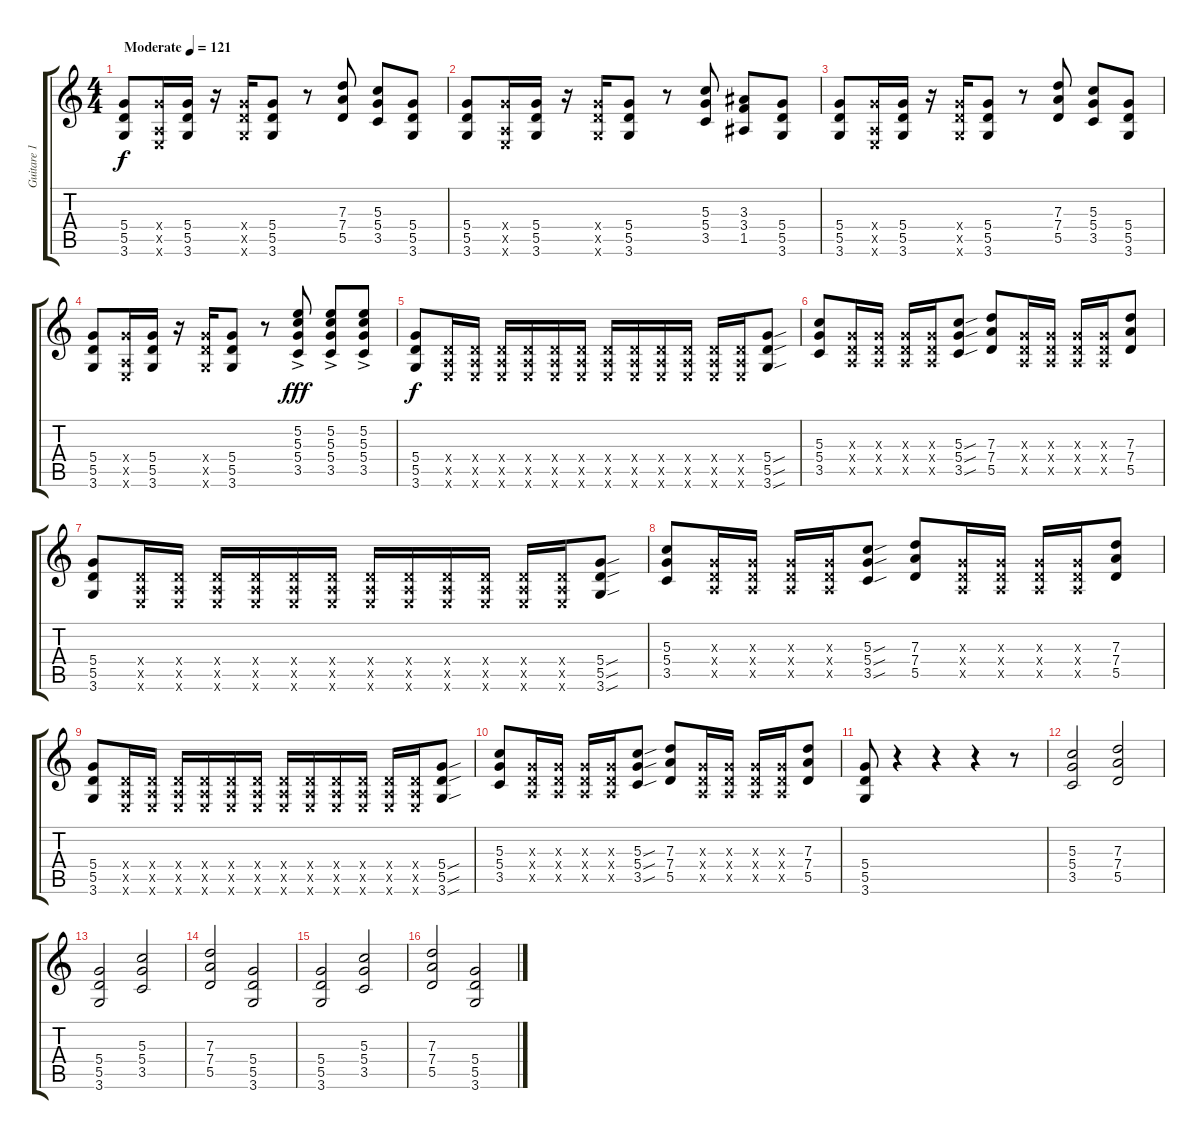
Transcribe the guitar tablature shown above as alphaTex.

\track ("Guitare 1" "Guitare 1") {instrument overdrivenguitar}
\staff {score tabs}
\tuning (E4 B3 G3 D3 A2 E2) {hide}
\ts (4 4)
\tempo (121 "Moderate")
\clef g2
\ks c
(5.4 5.5 3.6).8{dy f instrument overdrivenguitar} (5.4{x} 0.5{x} 0.6{x}).16 (5.4 5.5 3.6).16 r.16 (5.4{x} 5.5{x} 3.6{x}).16 (5.4 5.5 3.6).8 r.8 (7.3 7.4 5.5).8 (5.3 5.4 3.5).8 (5.4 5.5 3.6).8 |
(5.4 5.5 3.6).8 (5.4{x} 0.5{x} 0.6{x}).16 (5.4 5.5 3.6).16 r.16 (5.4{x} 5.5{x} 3.6{x}).16 (5.4 5.5 3.6).8 r.8 (5.3 5.4 3.5).8 (3.3 3.4 1.5).8 (5.4 5.5 3.6).8 |
(5.4 5.5 3.6).8 (5.4{x} 0.5{x} 0.6{x}).16 (5.4 5.5 3.6).16 r.16 (5.4{x} 5.5{x} 3.6{x}).16 (5.4 5.5 3.6).8 r.8 (7.3 7.4 5.5).8 (5.3 5.4 3.5).8 (5.4 5.5 3.6).8 |
(5.4 5.5 3.6).8 (5.4{x} 0.5{x} 0.6{x}).16 (5.4 5.5 3.6).16 r.16 (5.4{x} 5.5{x} 3.6{x}).16 (5.4 5.5 3.6).8 r.8 (5.2 5.3{ac} 5.4 3.5).8{dy fff} (5.2 5.3{ac} 5.4 3.5).8 (5.2 5.3{ac} 5.4 3.5).8 |
(5.4 5.5 3.6).8{dy f} (0.4{x} 0.5{x} 0.6{x}).16 (0.4{x} 0.5{x} 0.6{x}).16 (0.4{x} 0.5{x} 0.6{x}).16 (0.4{x} 0.5{x} 0.6{x}).16 (0.4{x} 0.5{x} 0.6{x}).16 (0.4{x} 0.5{x} 0.6{x}).16 (0.4{x} 0.5{x} 0.6{x}).16 (0.4{x} 0.5{x} 0.6{x}).16 (0.4{x} 0.5{x} 0.6{x}).16 (0.4{x} 0.5{x} 0.6{x}).16 (0.4{x} 0.5{x} 0.6{x}).16 (0.4{x} 0.5{x} 0.6{x}).16 (5.4{sou} 5.5{sou} 3.6{sou}).8 |
(5.3 5.4 3.5).8 (0.3{x} 0.4{x} 0.5{x}).16 (0.3{x} 0.4{x} 0.5{x}).16 (0.3{x} 0.4{x} 0.5{x}).16 (0.3{x} 0.4{x} 0.5{x}).16 (5.3{sou} 5.4{sou} 3.5{sou}).8 (7.3 7.4 5.5).8 (0.3{x} 0.4{x} 0.5{x}).16 (0.3{x} 0.4{x} 0.5{x}).16 (0.3{x} 0.4{x} 0.5{x}).16 (0.3{x} 0.4{x} 0.5{x}).16 (7.3 7.4 5.5).8 |
(5.4 5.5 3.6).8 (0.4{x} 0.5{x} 0.6{x}).16 (0.4{x} 0.5{x} 0.6{x}).16 (0.4{x} 0.5{x} 0.6{x}).16 (0.4{x} 0.5{x} 0.6{x}).16 (0.4{x} 0.5{x} 0.6{x}).16 (0.4{x} 0.5{x} 0.6{x}).16 (0.4{x} 0.5{x} 0.6{x}).16 (0.4{x} 0.5{x} 0.6{x}).16 (0.4{x} 0.5{x} 0.6{x}).16 (0.4{x} 0.5{x} 0.6{x}).16 (0.4{x} 0.5{x} 0.6{x}).16 (0.4{x} 0.5{x} 0.6{x}).16 (5.4{sou} 5.5{sou} 3.6{sou}).8 |
(5.3 5.4 3.5).8 (0.3{x} 0.4{x} 0.5{x}).16 (0.3{x} 0.4{x} 0.5{x}).16 (0.3{x} 0.4{x} 0.5{x}).16 (0.3{x} 0.4{x} 0.5{x}).16 (5.3{sou} 5.4{sou} 3.5{sou}).8 (7.3 7.4 5.5).8 (0.3{x} 0.4{x} 0.5{x}).16 (0.3{x} 0.4{x} 0.5{x}).16 (0.3{x} 0.4{x} 0.5{x}).16 (0.3{x} 0.4{x} 0.5{x}).16 (7.3 7.4 5.5).8 |
(5.4 5.5 3.6).8 (0.4{x} 0.5{x} 0.6{x}).16 (0.4{x} 0.5{x} 0.6{x}).16 (0.4{x} 0.5{x} 0.6{x}).16 (0.4{x} 0.5{x} 0.6{x}).16 (0.4{x} 0.5{x} 0.6{x}).16 (0.4{x} 0.5{x} 0.6{x}).16 (0.4{x} 0.5{x} 0.6{x}).16 (0.4{x} 0.5{x} 0.6{x}).16 (0.4{x} 0.5{x} 0.6{x}).16 (0.4{x} 0.5{x} 0.6{x}).16 (0.4{x} 0.5{x} 0.6{x}).16 (0.4{x} 0.5{x} 0.6{x}).16 (5.4{sou} 5.5{sou} 3.6{sou}).8 |
(5.3 5.4 3.5).8 (0.3{x} 0.4{x} 0.5{x}).16 (0.3{x} 0.4{x} 0.5{x}).16 (0.3{x} 0.4{x} 0.5{x}).16 (0.3{x} 0.4{x} 0.5{x}).16 (5.3{sou} 5.4{sou} 3.5{sou}).8 (7.3 7.4 5.5).8 (0.3{x} 0.4{x} 0.5{x}).16 (0.3{x} 0.4{x} 0.5{x}).16 (0.3{x} 0.4{x} 0.5{x}).16 (0.3{x} 0.4{x} 0.5{x}).16 (7.3 7.4 5.5).8 |
(5.4 5.5 3.6).8 r.4 r.4 r.4 r.8 |
(5.3 5.4 3.5).2 (7.3 7.4 5.5).2 |
(5.4 5.5 3.6).2 (5.3 5.4 3.5).2 |
(7.3 7.4 5.5).2 (5.4 5.5 3.6).2 |
(5.4 5.5 3.6).2 (5.3 5.4 3.5).2 |
(7.3 7.4 5.5).2 (5.4 5.5 3.6).2
